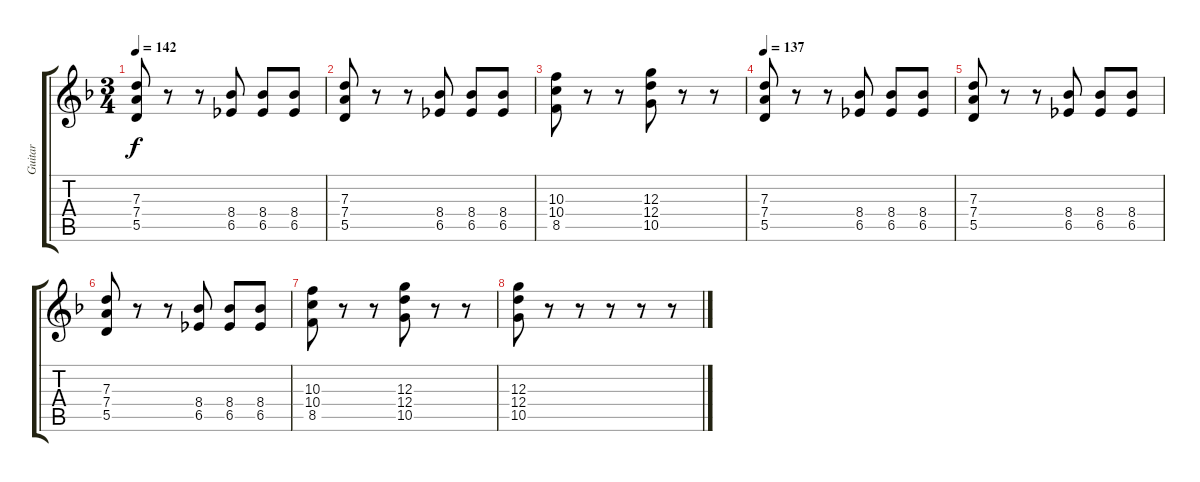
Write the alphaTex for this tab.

\track ("Guitar" "Guitar") {instrument distortionguitar}
\staff {score tabs}
\tuning (E4 B3 G3 D3 A2 E2) {hide}
\ts (3 4)
\tempo 142
\clef g2
\ks dminor
(7.3 7.4 5.5).8{dy f} r.8 r.8 (8.4 6.5).8 (8.4 6.5).8 (8.4 6.5).8 |
(7.3 7.4 5.5).8 r.8 r.8 (8.4 6.5).8 (8.4 6.5).8 (8.4 6.5).8 |
(10.3 10.4 8.5).8 r.8 r.8 (12.3 12.4 10.5).8 r.8 r.8 |
\tempo 137
(7.3 7.4 5.5).8 r.8 r.8 (8.4 6.5).8 (8.4 6.5).8 (8.4 6.5).8 |
(7.3 7.4 5.5).8 r.8 r.8 (8.4 6.5).8 (8.4 6.5).8 (8.4 6.5).8 |
(7.3 7.4 5.5).8 r.8 r.8 (8.4 6.5).8 (8.4 6.5).8 (8.4 6.5).8 |
(10.3 10.4 8.5).8 r.8 r.8 (12.3 12.4 10.5).8 r.8 r.8 |
(12.3 12.4 10.5).8 r.8 r.8 r.8 r.8 r.8
